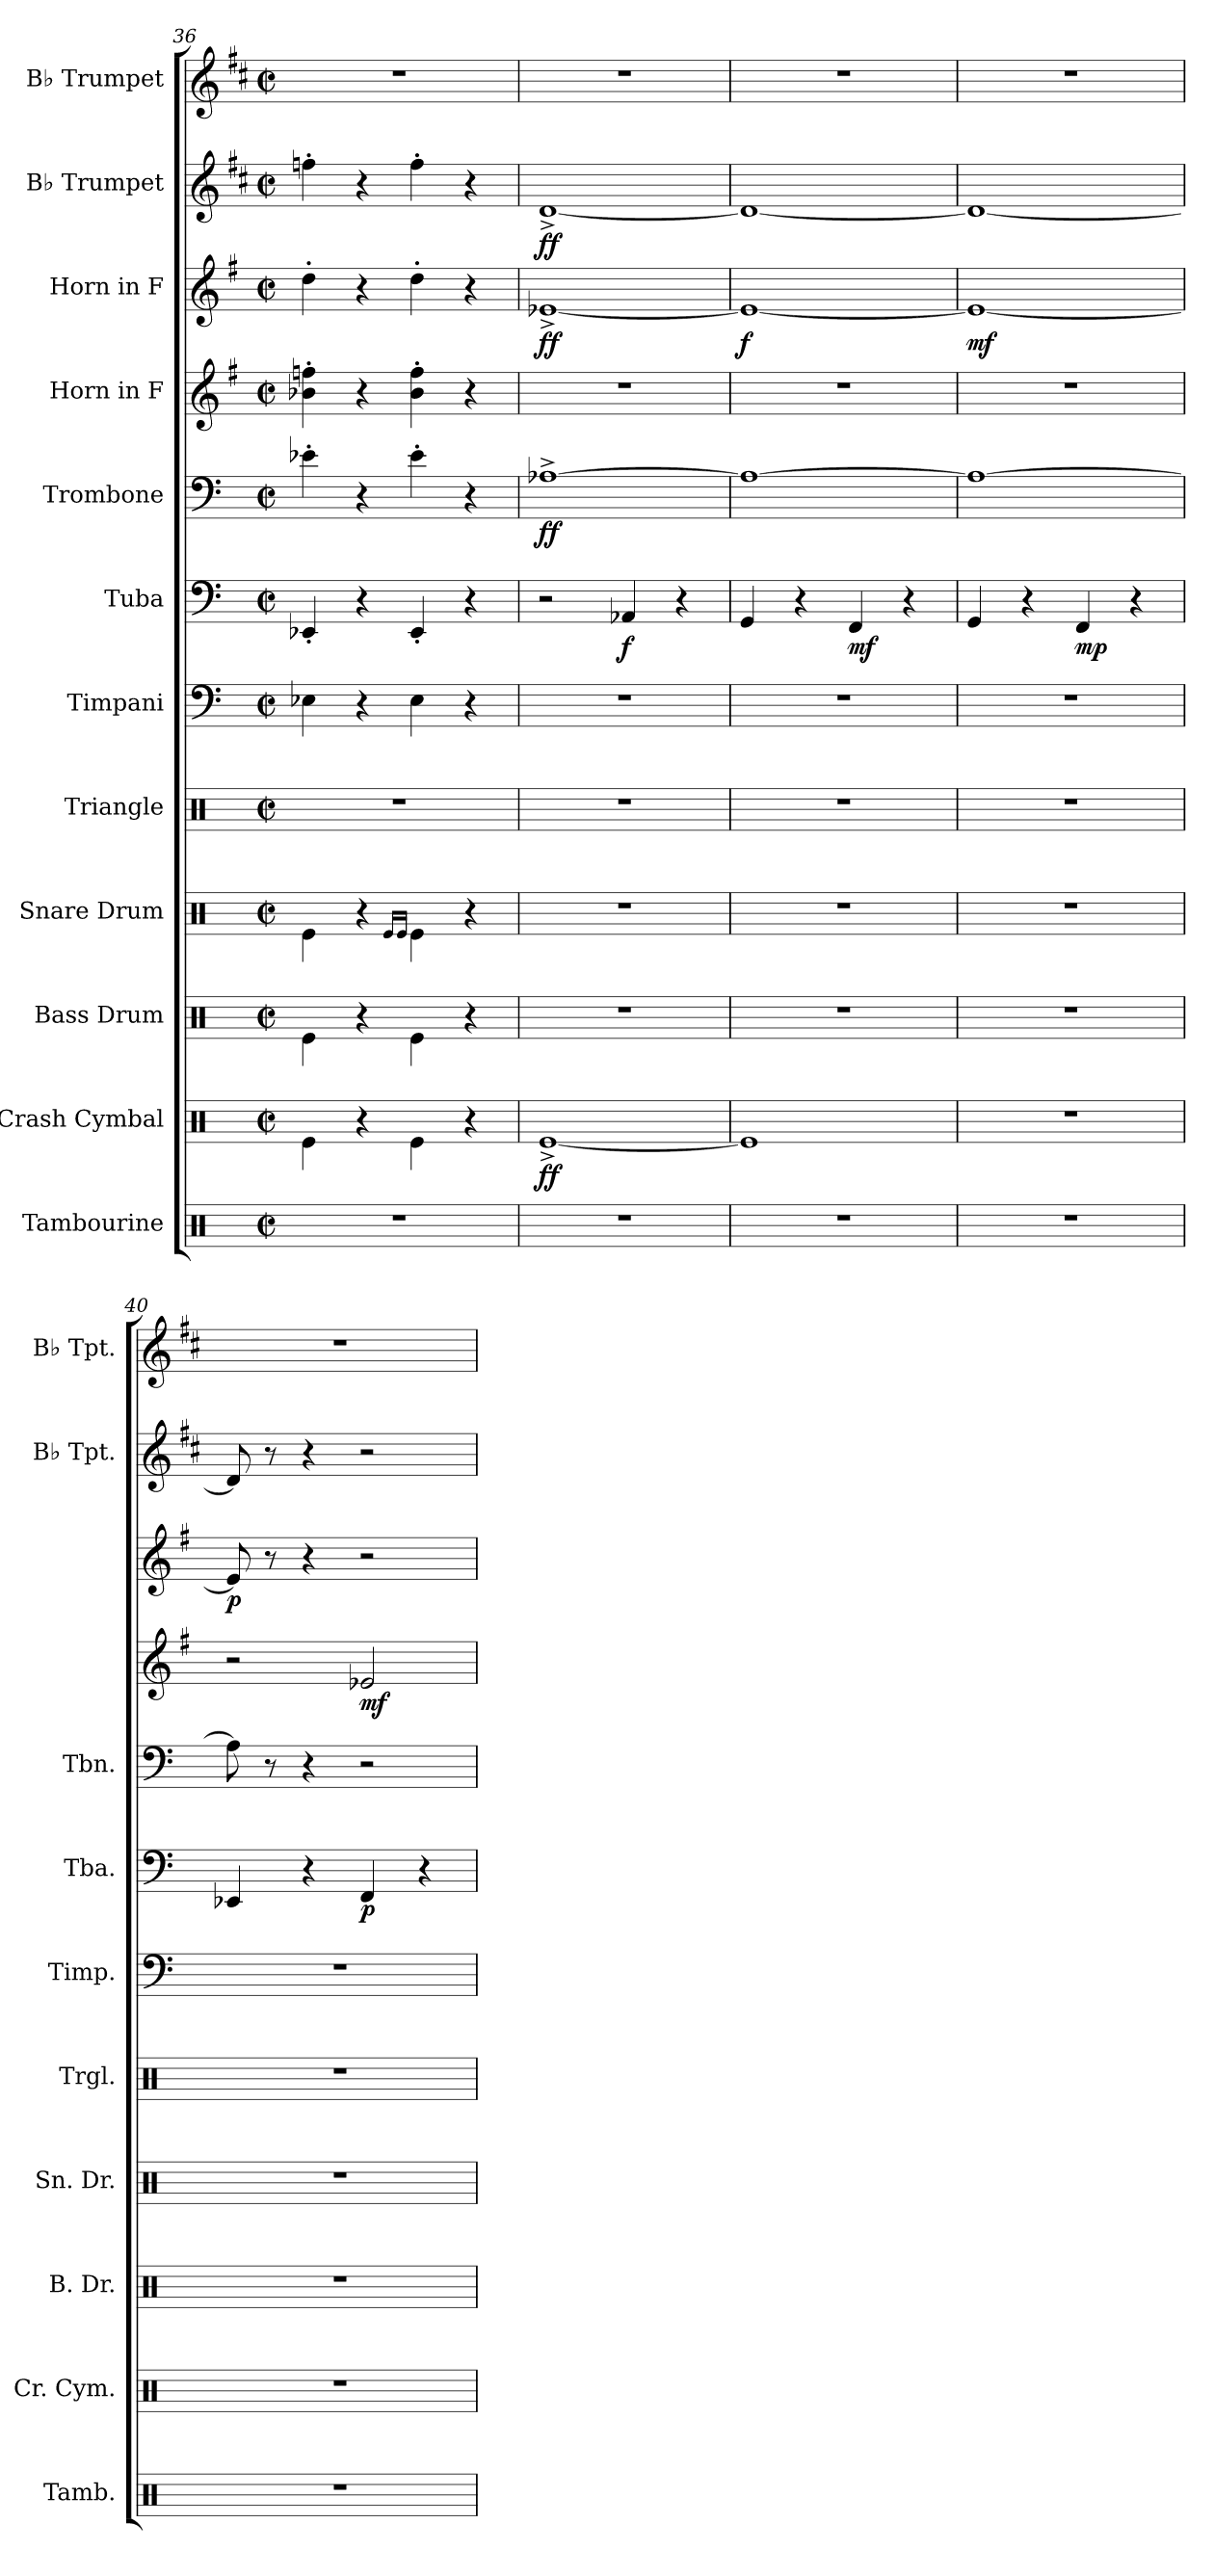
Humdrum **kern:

**kern	**kern	**dynam	**kern	**kern	**kern	**kern	**kern	**dynam	**kern	**dynam	**kern	**dynam	**kern	**dynam	**kern	**dynam	**kern
*part12	*part11	*part11	*part10	*part9	*part8	*part7	*part6	*part6	*part5	*part5	*part4	*part4	*part3	*part3	*part2	*part2	*part1
*staff12	*staff11	*staff11	*staff10	*staff9	*staff8	*staff7	*staff6	*staff6	*staff5	*staff5	*staff4	*staff4	*staff3	*staff3	*staff2	*staff2	*staff1
*I"Tambourine	*I"Crash Cymbal	*	*I"Bass Drum	*I"Snare Drum	*I"Triangle	*I"Timpani	*I"Tuba	*	*I"Trombone	*	*I"Horn in F	*	*I"Horn in F	*	*I"B♭ Trumpet	*	*I"B♭ Trumpet
*I'Tamb.	*I'Cr. Cym.	*	*I'B. Dr.	*I'Sn. Dr.	*I'Trgl.	*I'Timp.	*I'Tba.	*	*I'Tbn.	*	*	*	*	*	*I'B♭ Tpt.	*	*I'B♭ Tpt.
*clefX	*clefX	*	*clefX	*clefX	*clefX	*clefF4	*clefF4	*	*clefF4	*	*clefG2	*	*clefG2	*	*clefG2	*	*clefG2
*	*	*	*	*	*	*	*	*	*	*	*ITrd4c7	*	*ITrd4c7	*	*ITrd1c2	*	*ITrd1c2
*k[]	*k[]	*	*k[]	*k[]	*k[]	*k[]	*k[]	*	*k[]	*	*k[]	*	*k[]	*	*k[]	*	*k[]
*M2/2	*M2/2	*	*M2/2	*M2/2	*M2/2	*M2/2	*M2/2	*	*M2/2	*	*M2/2	*	*M2/2	*	*M2/2	*	*M2/2
*met(c|)	*met(c|)	*	*met(c|)	*met(c|)	*met(c|)	*met(c|)	*met(c|)	*	*met(c|)	*	*met(c|)	*	*met(c|)	*	*met(c|)	*	*met(c|)
=36	=36	=36	=36	=36	=36	=36	=36	=36	=36	=36	=36	=36	=36	=36	=36	=36	=36
1r	4Re\	.	4Re\	4Re\	1r	4E-X\	4EE-X'/	.	4e-X'\	.	4e-X\' 4b-X\'	.	4g'\	.	4ee-X'\	.	1r
.	4r	.	4r	4r	.	4r	4r	.	4r	.	4r	.	4r	.	4r	.	.
.	.	.	.	16qRe/LL	.	.	.	.	.	.	.	.	.	.	.	.	.
.	.	.	.	16qRe/JJ	.	.	.	.	.	.	.	.	.	.	.	.	.
.	4Re\	.	4Re\	4Re\	.	4E-\	4EE-'/	.	4e-'\	.	4e-\' 4b-\'	.	4g'\	.	4ee-'\	.	.
.	4r	.	4r	4r	.	4r	4r	.	4r	.	4r	.	4r	.	4r	.	.
=37	=37	=37	=37	=37	=37	=37	=37	=37	=37	=37	=37	=37	=37	=37	=37	=37	=37
!	!	!LO:DY:b	!	!	!	!	!	!	!	!LO:DY:b	!	!	!	!LO:DY:b	!	!LO:DY:b	!
1r	[1Re^	ff	1r	1r	1r	1r	2r	.	[1A-X^	ff	1r	.	[1A-X^	ff	[1c^	ff	1r
!	!	!	!	!	!	!	!	!LO:DY:b	!	!	!	!	!	!	!	!	!
.	.	.	.	.	.	.	4AA-X/	f	.	.	.	.	.	.	.	.	.
.	.	.	.	.	.	.	4r	.	.	.	.	.	.	.	.	.	.
=38	=38	=38	=38	=38	=38	=38	=38	=38	=38	=38	=38	=38	=38	=38	=38	=38	=38
!	!	!	!	!	!	!	!	!	!	!	!	!	!	!LO:DY:b	!	!	!
1r	1Re]	.	1r	1r	1r	1r	4GG/	.	1A-_	.	1r	.	1A-_	f	1c_	.	1r
.	.	.	.	.	.	.	4r	.	.	.	.	.	.	.	.	.	.
!	!	!	!	!	!	!	!	!LO:DY:b	!	!	!	!	!	!	!	!	!
.	.	.	.	.	.	.	4FF/	mf	.	.	.	.	.	.	.	.	.
.	.	.	.	.	.	.	4r	.	.	.	.	.	.	.	.	.	.
=39	=39	=39	=39	=39	=39	=39	=39	=39	=39	=39	=39	=39	=39	=39	=39	=39	=39
!	!	!	!	!	!	!	!	!	!	!	!	!	!	!LO:DY:b	!	!	!
1r	1r	.	1r	1r	1r	1r	4GG/	.	1A-_	.	1r	.	1A-_	mf	1c_	.	1r
.	.	.	.	.	.	.	4r	.	.	.	.	.	.	.	.	.	.
!	!	!	!	!	!	!	!	!LO:DY:b	!	!	!	!	!	!	!	!	!
.	.	.	.	.	.	.	4FF/	mp	.	.	.	.	.	.	.	.	.
.	.	.	.	.	.	.	4r	.	.	.	.	.	.	.	.	.	.
!!LO:PB:g=z
=40	=40	=40	=40	=40	=40	=40	=40	=40	=40	=40	=40	=40	=40	=40	=40	=40	=40
!	!	!	!	!	!	!	!	!	!	!	!	!	!	!LO:DY:b	!	!	!
1r	1r	.	1r	1r	1r	1r	4EE-X/	.	8A-\]	.	2r	.	8A-/]	p	8c/]	.	1r
.	.	.	.	.	.	.	.	.	8r	.	.	.	8r	.	8r	.	.
.	.	.	.	.	.	.	4r	.	4r	.	.	.	4r	.	4r	.	.
!	!	!	!	!	!	!	!	!LO:DY:b	!	!	!	!LO:DY:b	!	!	!	!	!
.	.	.	.	.	.	.	4FF/	p	2r	.	2A-X/	mf	2r	.	2r	.	.
.	.	.	.	.	.	.	4r	.	.	.	.	.	.	.	.	.	.
=	=	=	=	=	=	=	=	=	=	=	=	=	=	=	=	=	=
*-	*-	*-	*-	*-	*-	*-	*-	*-	*-	*-	*-	*-	*-	*-	*-	*-	*-
